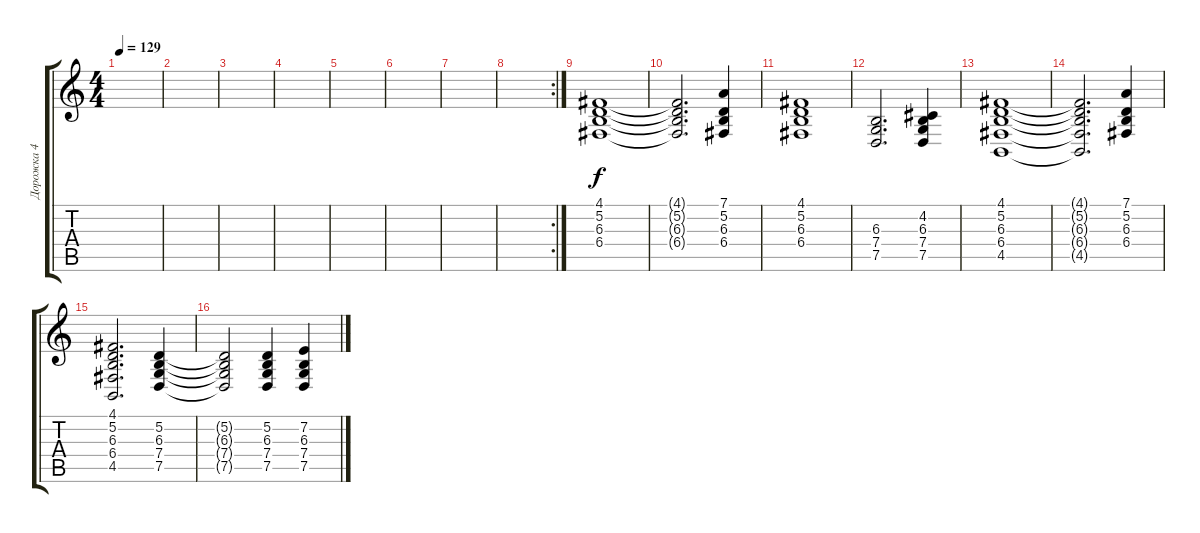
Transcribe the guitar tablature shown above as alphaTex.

\track ("Дорожка 4" "Дорожка 4") {instrument stringensemble2}
\staff {score tabs}
\tuning (D4 A3 F3 C3 G2 D2) {hide}
\ts (4 4)
\tempo 129
\clef g2
\ks c
|
|
|
|
|
|
|
\rc 2
|
(4.1 5.2 6.3 6.4).1 |
(4.1{t} 5.2{t} 6.3{t} 6.4{t}).2{d} (7.1 5.2 6.3 6.4).4 |
(4.1 5.2 6.3 6.4).1 |
(6.3 7.4 7.5).2{d} (4.2 6.3 7.4 7.5).4 |
(4.1 5.2 6.3 6.4 4.5).1 |
(4.1{t} 5.2{t} 6.3{t} 6.4{t} 4.5{t}).2{d} (7.1 5.2 6.3 6.4).4 |
(4.1 5.2 6.3 6.4 4.5).2{d} (5.2 6.3 7.4 7.5).4 |
(5.2{t} 6.3{t} 7.4{t} 7.5{t}).2 (5.2 6.3 7.4 7.5).4 (7.2 6.3 7.4 7.5).4
